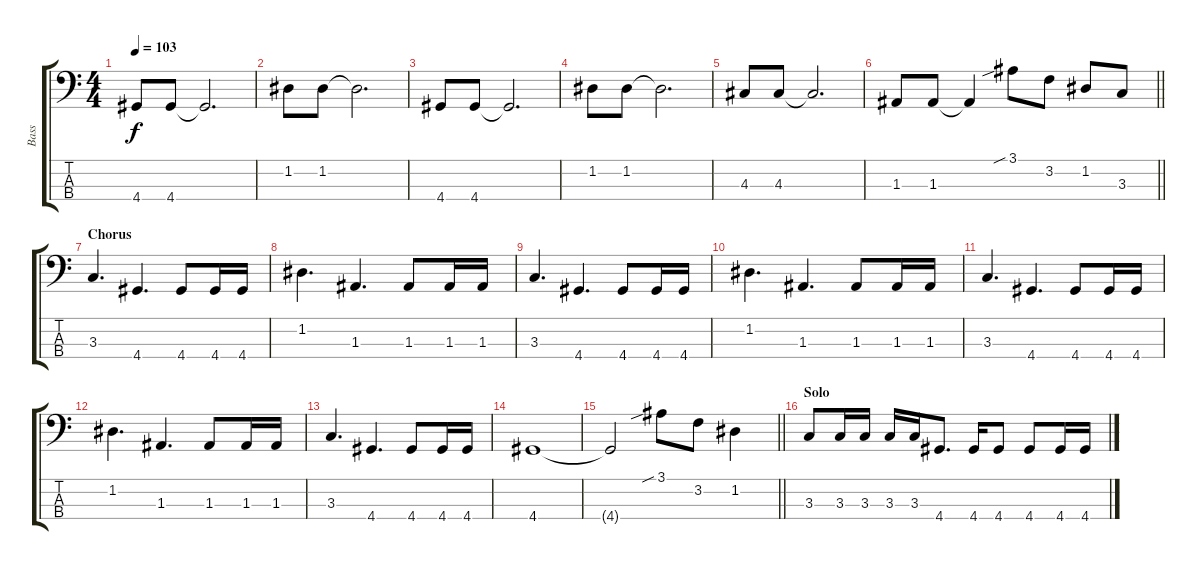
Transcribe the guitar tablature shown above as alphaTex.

\track ("Bass" "Bass") {instrument electricbassfinger}
\staff {score tabs}
\tuning (G2 D2 A1 E1) {hide}
\ts (4 4)
\tempo 103
\clef f4
\ks c
4.4.8{dy f} 4.4.8 4.4{t}.2{d} |
1.2.8 1.2.8 1.2{t}.2{d} |
4.4.8 4.4.8 4.4{t}.2{d} |
1.2.8 1.2.8 1.2{t}.2{d} |
4.3.8 4.3.8 4.3{t}.2{d} |
\barLineRight lightlight
1.3.8 1.3.8 1.3{t}.4 3.1{sib}.8 3.2.8 1.2.8 3.3.8 |
\section ("" "Chorus")
3.3.4{d} 4.4.4{d} 4.4.8 4.4.16 4.4.16 |
1.2.4{d} 1.3.4{d} 1.3.8 1.3.16 1.3.16 |
3.3.4{d} 4.4.4{d} 4.4.8 4.4.16 4.4.16 |
1.2.4{d} 1.3.4{d} 1.3.8 1.3.16 1.3.16 |
3.3.4{d} 4.4.4{d} 4.4.8 4.4.16 4.4.16 |
1.2.4{d} 1.3.4{d} 1.3.8 1.3.16 1.3.16 |
3.3.4{d} 4.4.4{d} 4.4.8 4.4.16 4.4.16 |
4.4.1 |
\barLineRight lightlight
4.4{t}.2 3.1{sib}.8 3.2.8 1.2.4 |
\section ("" "Solo")
3.3.8 3.3.16 3.3.16 3.3.16 3.3.16 4.4.8{d} 4.4.16 4.4.8 4.4.8 4.4.16 4.4.16
